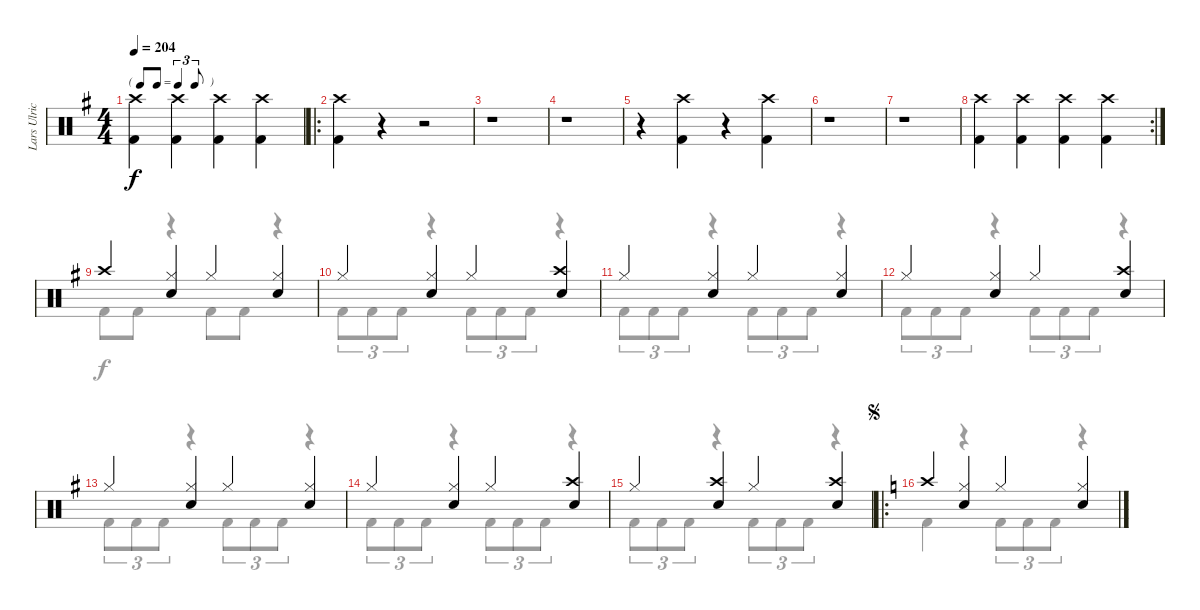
\track ("Lars Ulrich" "Lars Ulric") {instrument percussion}
\staff {score}
\articulation defaults
\voice
\ts (4 4)
\tf triplet8th
\tempo 204
\clef neutral
\ks eminor
("Crash high (hit)" "Kick (hit) 2").4{dy f} ("Crash high (hit)" "Kick (hit) 2").4 ("Crash high (hit)" "Kick (hit) 2").4 ("Crash high (hit)" "Kick (hit) 2").4 |
\ro
("Crash high (hit)" "Kick (hit) 2").4 r.4 r.2 |
r.1 |
r.1 |
r.4 ("Crash high (hit)" "Kick (hit) 2").4 r.4 ("Crash high (hit)" "Kick (hit) 2").4 |
r.1 |
r.1 |
\rc 2
("Crash high (hit)" "Kick (hit) 2").4 ("Crash high (hit)" "Kick (hit) 2").4 ("Crash high (hit)" "Kick (hit) 2").4 ("Crash high (hit)" "Kick (hit) 2").4 |
"Crash high (hit)".4 ("Hi-Hat (closed)" "Snare (hit) 2").4 "Hi-Hat (closed)".4 ("Hi-Hat (closed)" "Snare (hit) 2").4 |
"Hi-Hat (closed)".4 ("Hi-Hat (closed)" "Snare (hit) 2").4 "Hi-Hat (closed)".4 ("Crash high (hit)" "Snare (hit) 2").4 |
"Hi-Hat (closed)".4 ("Hi-Hat (closed)" "Snare (hit) 2").4 "Hi-Hat (closed)".4 ("Hi-Hat (closed)" "Snare (hit) 2").4 |
"Hi-Hat (closed)".4 ("Hi-Hat (closed)" "Snare (hit) 2").4 "Hi-Hat (closed)".4 ("Crash high (hit)" "Snare (hit) 2").4 |
"Hi-Hat (closed)".4 ("Hi-Hat (closed)" "Snare (hit) 2").4 "Hi-Hat (closed)".4 ("Hi-Hat (closed)" "Snare (hit) 2").4 |
"Hi-Hat (closed)".4 ("Hi-Hat (closed)" "Snare (hit) 2").4 "Hi-Hat (closed)".4 ("Crash high (hit)" "Snare (hit) 2").4 |
"Hi-Hat (closed)".4 ("Crash high (hit)" "Snare (hit) 2").4 "Hi-Hat (closed)".4 ("Crash high (hit)" "Snare (hit) 2").4 |
\ro
\jump segno
\ks c "Crash high (hit)".4
("Hi-Hat (closed)" "Snare (hit) 2").4 "Hi-Hat (closed)".4 ("Hi-Hat (closed)" "Snare (hit) 2").4
\voice
\clef neutral
\ottava regular
\simile none
\ks eminor
|
|
|
|
|
|
|
|
"Kick (hit) 2".8 "Kick (hit) 2".8 r.4 "Kick (hit) 2".8 "Kick (hit) 2".8 r.4 |
"Kick (hit) 2".8{tu (3 2)} "Kick (hit) 2".8{tu (3 2)} "Kick (hit) 2".8{tu (3 2)} r.4 "Kick (hit) 2".8{tu (3 2)} "Kick (hit) 2".8{tu (3 2)} "Kick (hit) 2".8{tu (3 2)} r.4 |
"Kick (hit) 2".8{tu (3 2)} "Kick (hit) 2".8{tu (3 2)} "Kick (hit) 2".8{tu (3 2)} r.4 "Kick (hit) 2".8{tu (3 2)} "Kick (hit) 2".8{tu (3 2)} "Kick (hit) 2".8{tu (3 2)} r.4 |
"Kick (hit) 2".8{tu (3 2)} "Kick (hit) 2".8{tu (3 2)} "Kick (hit) 2".8{tu (3 2)} r.4 "Kick (hit) 2".8{tu (3 2)} "Kick (hit) 2".8{tu (3 2)} "Kick (hit) 2".8{tu (3 2)} r.4 |
"Kick (hit) 2".8{tu (3 2)} "Kick (hit) 2".8{tu (3 2)} "Kick (hit) 2".8{tu (3 2)} r.4 "Kick (hit) 2".8{tu (3 2)} "Kick (hit) 2".8{tu (3 2)} "Kick (hit) 2".8{tu (3 2)} r.4 |
"Kick (hit) 2".8{tu (3 2)} "Kick (hit) 2".8{tu (3 2)} "Kick (hit) 2".8{tu (3 2)} r.4 "Kick (hit) 2".8{tu (3 2)} "Kick (hit) 2".8{tu (3 2)} "Kick (hit) 2".8{tu (3 2)} r.4 |
"Kick (hit) 2".8{tu (3 2)} "Kick (hit) 2".8{tu (3 2)} "Kick (hit) 2".8{tu (3 2)} r.4 "Kick (hit) 2".8{tu (3 2)} "Kick (hit) 2".8{tu (3 2)} "Kick (hit) 2".8{tu (3 2)} r.4 |
\ks c "Kick (hit) 2".4
r.4 "Kick (hit) 2".8{tu (3 2)} "Kick (hit) 2".8{tu (3 2)} "Kick (hit) 2".8{tu (3 2)} r.4
